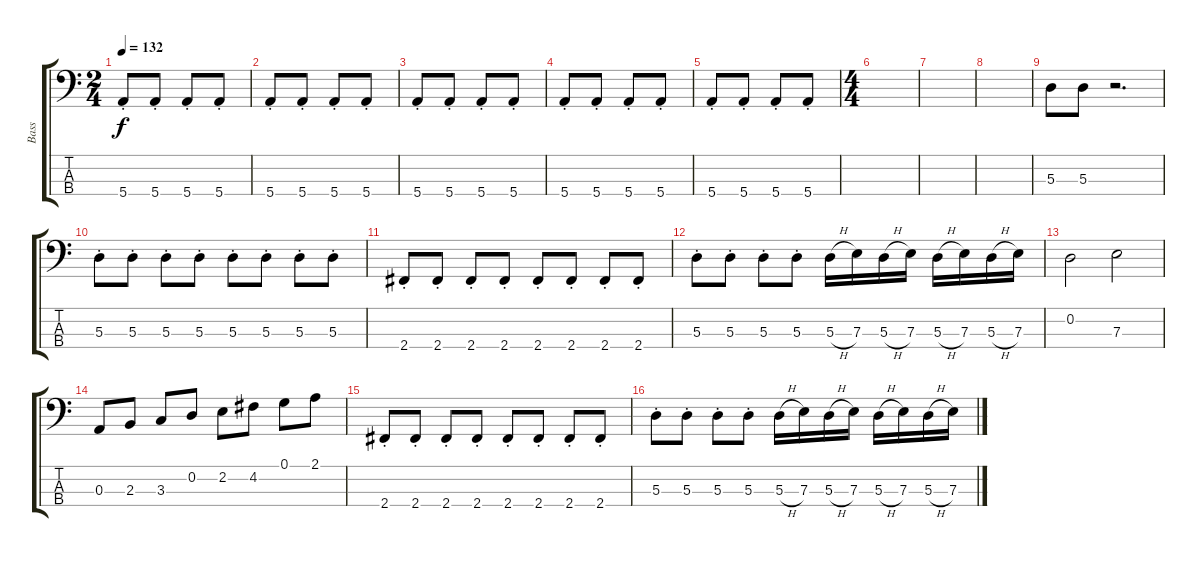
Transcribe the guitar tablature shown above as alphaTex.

\track ("Bass" "Bass") {instrument electricbassfinger}
\staff {score tabs}
\tuning (G2 D2 A1 E1) {hide}
\ts (2 4)
\tempo 132
\clef f4
\ks c
5.4{st}.8{dy f} 5.4{st}.8 5.4{st}.8 5.4{st}.8 |
5.4{st}.8 5.4{st}.8 5.4{st}.8 5.4{st}.8 |
5.4{st}.8 5.4{st}.8 5.4{st}.8 5.4{st}.8 |
5.4{st}.8 5.4{st}.8 5.4{st}.8 5.4{st}.8 |
5.4{st}.8 5.4{st}.8 5.4{st}.8 5.4{st}.8 |
\ts (4 4)
|
|
|
5.3.8 5.3.8 r.2{d} |
5.3{st}.8 5.3{st}.8 5.3{st}.8 5.3{st}.8 5.3{st}.8 5.3{st}.8 5.3{st}.8 5.3{st}.8 |
2.4{st}.8 2.4{st}.8 2.4{st}.8 2.4{st}.8 2.4{st}.8 2.4{st}.8 2.4{st}.8 2.4{st}.8 |
5.3{st}.8 5.3{st}.8 5.3{st}.8 5.3{st}.8 5.3{h}.16 7.3.16 5.3{h}.16 7.3.16 5.3{h}.16 7.3.16 5.3{h}.16 7.3.16 |
0.2.2 7.3.2 |
0.3.8 2.3.8 3.3.8 0.2.8 2.2.8 4.2.8 0.1.8 2.1.8 |
2.4{st}.8 2.4{st}.8 2.4{st}.8 2.4{st}.8 2.4{st}.8 2.4{st}.8 2.4{st}.8 2.4{st}.8 |
5.3{st}.8 5.3{st}.8 5.3{st}.8 5.3{st}.8 5.3{h}.16 7.3.16 5.3{h}.16 7.3.16 5.3{h}.16 7.3.16 5.3{h}.16 7.3.16
